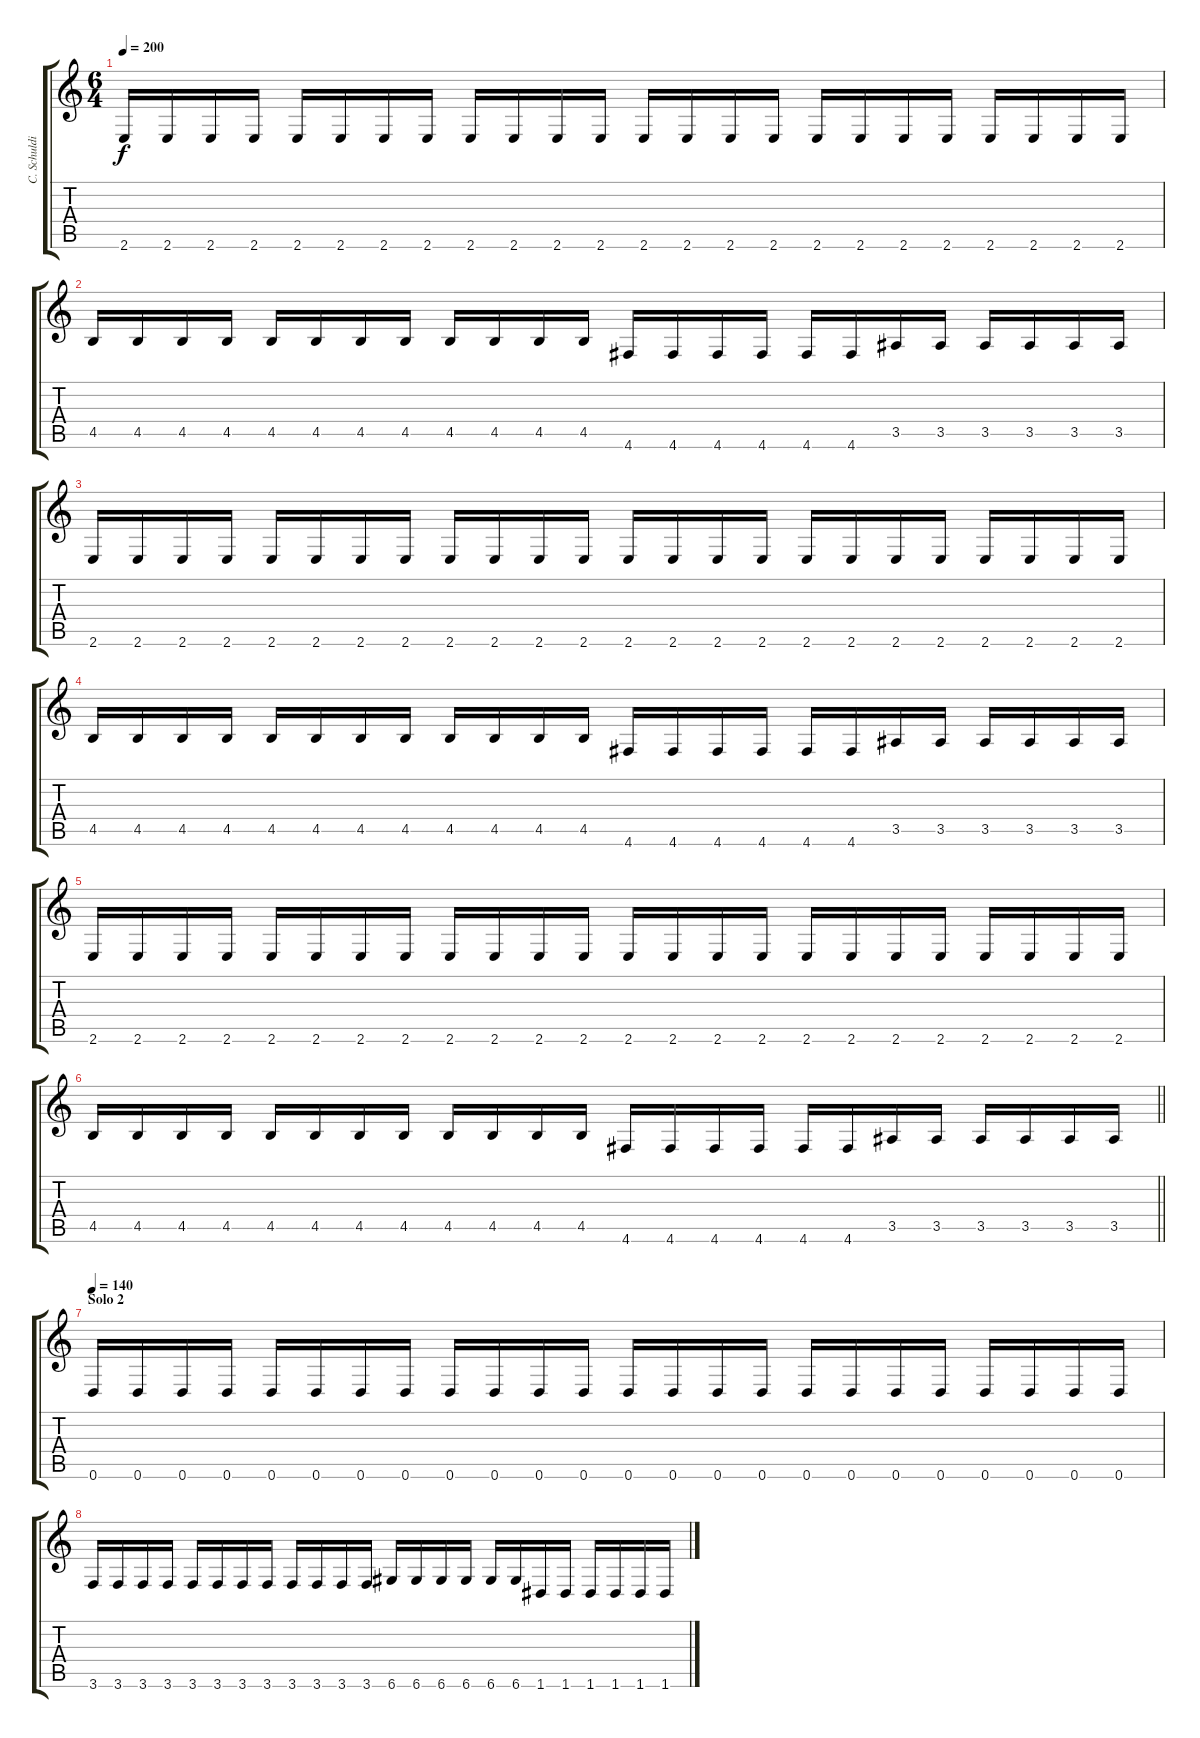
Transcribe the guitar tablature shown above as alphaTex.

\track ("C. Schuldiner" "C. Schuldi") {instrument distortionguitar}
\staff {score tabs}
\tuning (D4 A3 F3 C3 G2 D2) {hide}
\ts (6 4)
\tempo 200
\clef g2
\ks c
2.6.16{dy f} 2.6.16 2.6.16 2.6.16 2.6.16 2.6.16 2.6.16 2.6.16 2.6.16 2.6.16 2.6.16 2.6.16 2.6.16 2.6.16 2.6.16 2.6.16 2.6.16 2.6.16 2.6.16 2.6.16 2.6.16 2.6.16 2.6.16 2.6.16 |
4.5.16 4.5.16 4.5.16 4.5.16 4.5.16 4.5.16 4.5.16 4.5.16 4.5.16 4.5.16 4.5.16 4.5.16 4.6.16 4.6.16 4.6.16 4.6.16 4.6.16 4.6.16 3.5.16 3.5.16 3.5.16 3.5.16 3.5.16 3.5.16 |
2.6.16 2.6.16 2.6.16 2.6.16 2.6.16 2.6.16 2.6.16 2.6.16 2.6.16 2.6.16 2.6.16 2.6.16 2.6.16 2.6.16 2.6.16 2.6.16 2.6.16 2.6.16 2.6.16 2.6.16 2.6.16 2.6.16 2.6.16 2.6.16 |
4.5.16 4.5.16 4.5.16 4.5.16 4.5.16 4.5.16 4.5.16 4.5.16 4.5.16 4.5.16 4.5.16 4.5.16 4.6.16 4.6.16 4.6.16 4.6.16 4.6.16 4.6.16 3.5.16 3.5.16 3.5.16 3.5.16 3.5.16 3.5.16 |
2.6.16 2.6.16 2.6.16 2.6.16 2.6.16 2.6.16 2.6.16 2.6.16 2.6.16 2.6.16 2.6.16 2.6.16 2.6.16 2.6.16 2.6.16 2.6.16 2.6.16 2.6.16 2.6.16 2.6.16 2.6.16 2.6.16 2.6.16 2.6.16 |
\barLineRight lightlight
4.5.16 4.5.16 4.5.16 4.5.16 4.5.16 4.5.16 4.5.16 4.5.16 4.5.16 4.5.16 4.5.16 4.5.16 4.6.16 4.6.16 4.6.16 4.6.16 4.6.16 4.6.16 3.5.16 3.5.16 3.5.16 3.5.16 3.5.16 3.5.16 |
\section ("" "Solo 2")
\tempo 140
0.6.16 0.6.16 0.6.16 0.6.16 0.6.16 0.6.16 0.6.16 0.6.16 0.6.16 0.6.16 0.6.16 0.6.16 0.6.16 0.6.16 0.6.16 0.6.16 0.6.16 0.6.16 0.6.16 0.6.16 0.6.16 0.6.16 0.6.16 0.6.16 |
3.6.16 3.6.16 3.6.16 3.6.16 3.6.16 3.6.16 3.6.16 3.6.16 3.6.16 3.6.16 3.6.16 3.6.16 6.6.16 6.6.16 6.6.16 6.6.16 6.6.16 6.6.16 1.6.16 1.6.16 1.6.16 1.6.16 1.6.16 1.6.16
